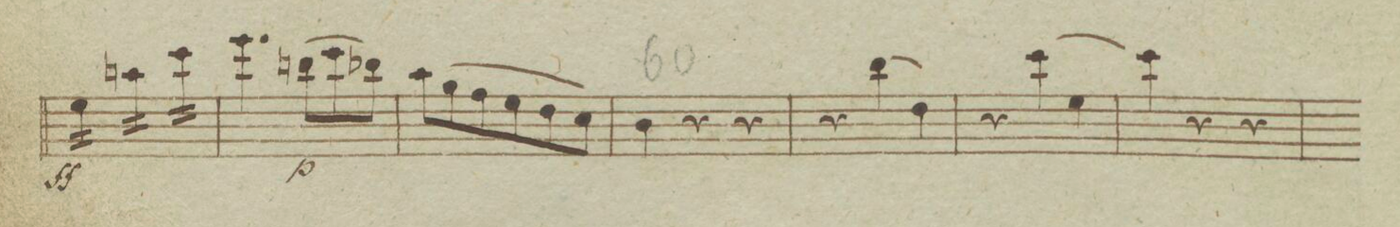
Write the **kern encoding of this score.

**kern	**dynam
*I"Violino Primo.	*
*clefG2	*
*k[b-e-]	*
*M3/4	*
16ee-\LL	ff
16ee-\	.
16ee-\	.
16ee-\JJ	.
16aan\LL	.
16aa\	.
16aa\	.
16aa\JJ	.
16ccc\LL	.
16ccc\	.
16ccc\	.
16ccc\JJ	.
*Xtremolo	*
=58	=58
4.eee-\	.
(8bbn\L	p
8ccc\	.
8bb-X\J)	.
=59	=59
(8aa\L	.
8gg\	.
8ff\	.
8ee-\	.
8dd\	.
8cc\J)	.
=60	=60
4b-\	.
4r	.
4r	.
=61	=61
4r	.
(4bb-\	.
4dd\)	.
=62	=62
4r	.
(4ccc\	.
4ee-\	.
=63	=63
4ccc\)	.
4r	.
4r	.
=64	=64
*-	*-
